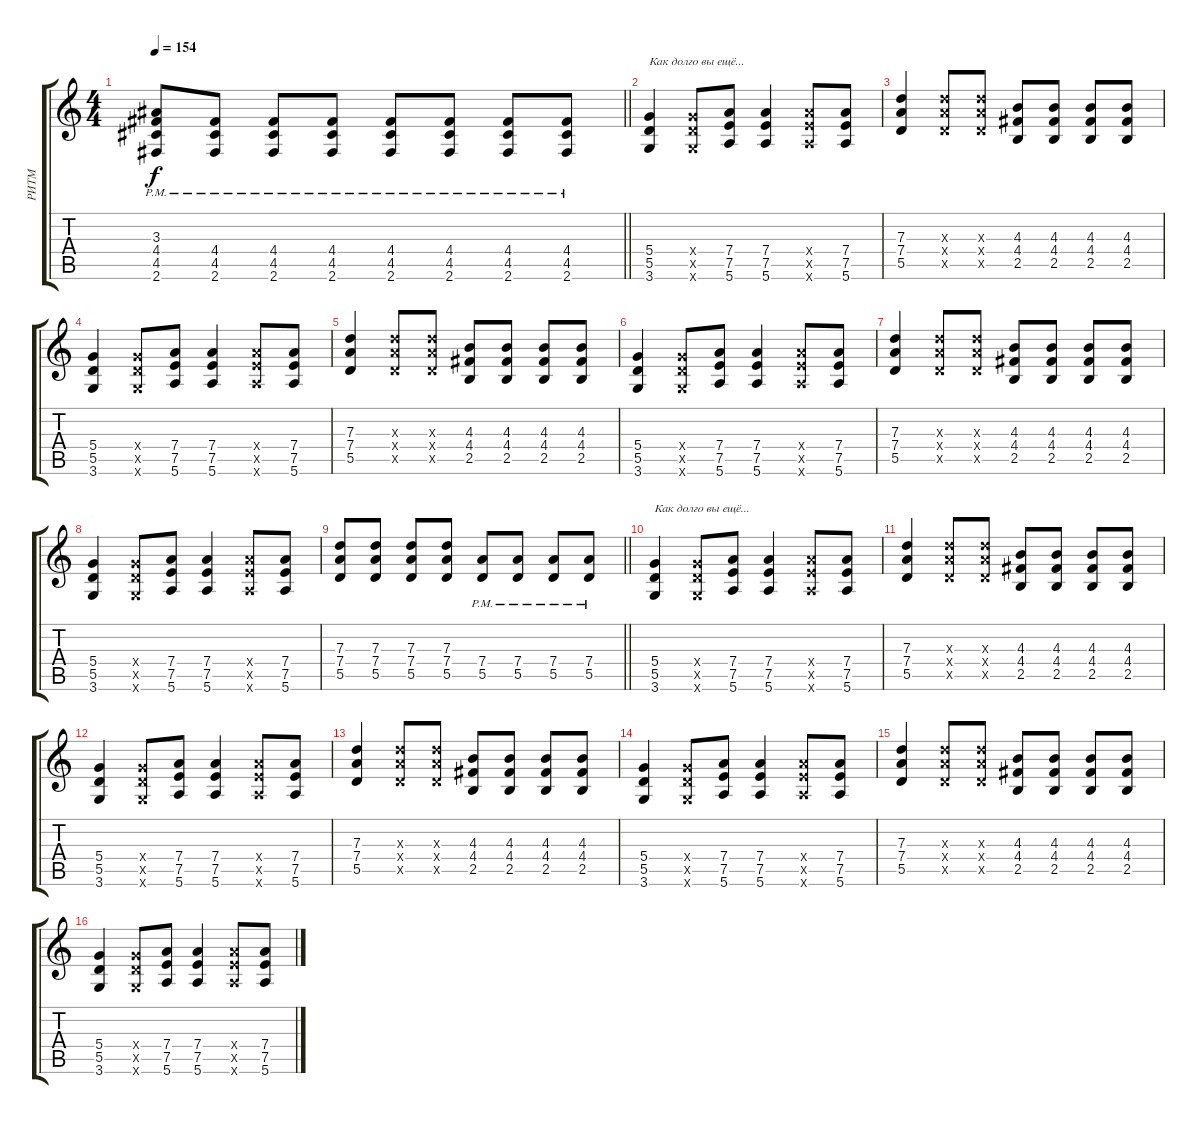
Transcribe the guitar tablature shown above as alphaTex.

\track ("РИТМ" "РИТМ") {instrument distortionguitar}
\staff {score tabs}
\tuning (E4 B3 G3 D3 A2 E2) {hide}
\ts (4 4)
\tempo 154
\clef g2
\barLineRight lightlight
\ks c
(3.3{pm} 4.4{pm} 4.5{pm} 2.6{pm}).8{dy f} (4.4{pm} 4.5{pm} 2.6{pm}).8 (4.4{pm} 4.5{pm} 2.6{pm}).8 (4.4{pm} 4.5{pm} 2.6{pm}).8 (4.4{pm} 4.5{pm} 2.6{pm}).8 (4.4{pm} 4.5{pm} 2.6{pm}).8 (4.4{pm} 4.5{pm} 2.6{pm}).8 (4.4{pm} 4.5{pm} 2.6{pm}).8 |
(5.4 5.5 3.6).4{txt "Как долго вы ещё..."} (5.4{x} 5.5{x} 3.6{x}).8 (7.4 7.5 5.6).8 (7.4 7.5 5.6).4 (7.4{x} 7.5{x} 5.6{x}).8 (7.4 7.5 5.6).8 |
(7.3 7.4 5.5).4 (7.3{x} 7.4{x} 5.5{x}).8 (7.3{x} 7.4{x} 5.5{x}).8 (4.3 4.4 2.5).8 (4.3 4.4 2.5).8 (4.3 4.4 2.5).8 (4.3 4.4 2.5).8 |
(5.4 5.5 3.6).4 (5.4{x} 5.5{x} 3.6{x}).8 (7.4 7.5 5.6).8 (7.4 7.5 5.6).4 (7.4{x} 7.5{x} 5.6{x}).8 (7.4 7.5 5.6).8 |
(7.3 7.4 5.5).4 (7.3{x} 7.4{x} 5.5{x}).8 (7.3{x} 7.4{x} 5.5{x}).8 (4.3 4.4 2.5).8 (4.3 4.4 2.5).8 (4.3 4.4 2.5).8 (4.3 4.4 2.5).8 |
(5.4 5.5 3.6).4 (5.4{x} 5.5{x} 3.6{x}).8 (7.4 7.5 5.6).8 (7.4 7.5 5.6).4 (7.4{x} 7.5{x} 5.6{x}).8 (7.4 7.5 5.6).8 |
(7.3 7.4 5.5).4 (7.3{x} 7.4{x} 5.5{x}).8 (7.3{x} 7.4{x} 5.5{x}).8 (4.3 4.4 2.5).8 (4.3 4.4 2.5).8 (4.3 4.4 2.5).8 (4.3 4.4 2.5).8 |
(5.4 5.5 3.6).4 (5.4{x} 5.5{x} 3.6{x}).8 (7.4 7.5 5.6).8 (7.4 7.5 5.6).4 (7.4{x} 7.5{x} 5.6{x}).8 (7.4 7.5 5.6).8 |
\barLineRight lightlight
(7.3 7.4 5.5).8 (7.3 7.4 5.5).8 (7.3 7.4 5.5).8 (7.3 7.4 5.5).8 (7.4{pm} 5.5{pm}).8 (7.4{pm} 5.5{pm}).8 (7.4{pm} 5.5{pm}).8 (7.4{pm} 5.5{pm}).8 |
(5.4 5.5 3.6).4{txt "Как долго вы ещё..."} (5.4{x} 5.5{x} 3.6{x}).8 (7.4 7.5 5.6).8 (7.4 7.5 5.6).4 (7.4{x} 7.5{x} 5.6{x}).8 (7.4 7.5 5.6).8 |
(7.3 7.4 5.5).4 (7.3{x} 7.4{x} 5.5{x}).8 (7.3{x} 7.4{x} 5.5{x}).8 (4.3 4.4 2.5).8 (4.3 4.4 2.5).8 (4.3 4.4 2.5).8 (4.3 4.4 2.5).8 |
(5.4 5.5 3.6).4 (5.4{x} 5.5{x} 3.6{x}).8 (7.4 7.5 5.6).8 (7.4 7.5 5.6).4 (7.4{x} 7.5{x} 5.6{x}).8 (7.4 7.5 5.6).8 |
(7.3 7.4 5.5).4 (7.3{x} 7.4{x} 5.5{x}).8 (7.3{x} 7.4{x} 5.5{x}).8 (4.3 4.4 2.5).8 (4.3 4.4 2.5).8 (4.3 4.4 2.5).8 (4.3 4.4 2.5).8 |
(5.4 5.5 3.6).4 (5.4{x} 5.5{x} 3.6{x}).8 (7.4 7.5 5.6).8 (7.4 7.5 5.6).4 (7.4{x} 7.5{x} 5.6{x}).8 (7.4 7.5 5.6).8 |
(7.3 7.4 5.5).4 (7.3{x} 7.4{x} 5.5{x}).8 (7.3{x} 7.4{x} 5.5{x}).8 (4.3 4.4 2.5).8 (4.3 4.4 2.5).8 (4.3 4.4 2.5).8 (4.3 4.4 2.5).8 |
(5.4 5.5 3.6).4 (5.4{x} 5.5{x} 3.6{x}).8 (7.4 7.5 5.6).8 (7.4 7.5 5.6).4 (7.4{x} 7.5{x} 5.6{x}).8 (7.4 7.5 5.6).8
